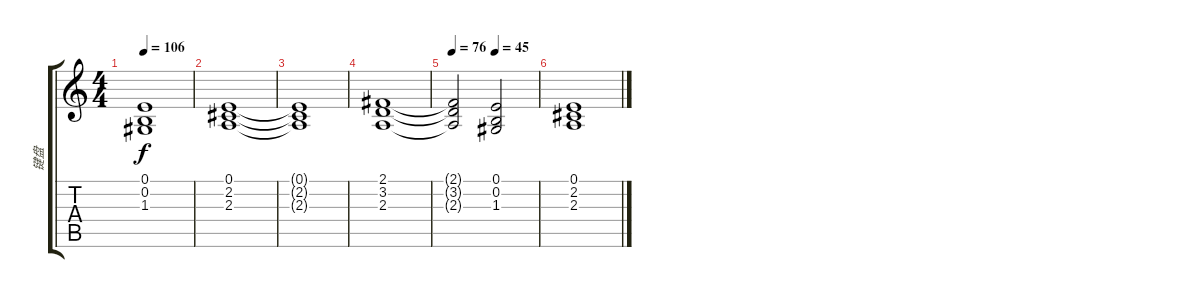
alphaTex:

\track ("键盘" "键盘") {instrument stringensemble2}
\staff {score tabs}
\tuning (E4 B3 G3 D3 A2 E2) {hide}
\ts (4 4)
\tempo 106
\clef g2
\ks c
(0.1 0.2 1.3).1{dy f} |
(0.1 2.2 2.3).1 |
(0.1{t} 2.2{t} 2.3{t}).1 |
(2.1 3.2 2.3).1 |
\tempo 76
\tempo (45 0.5)
(2.1{t} 3.2{t} 2.3{t}).2 (0.1 0.2 1.3).2 |
(0.1 2.2 2.3).1
